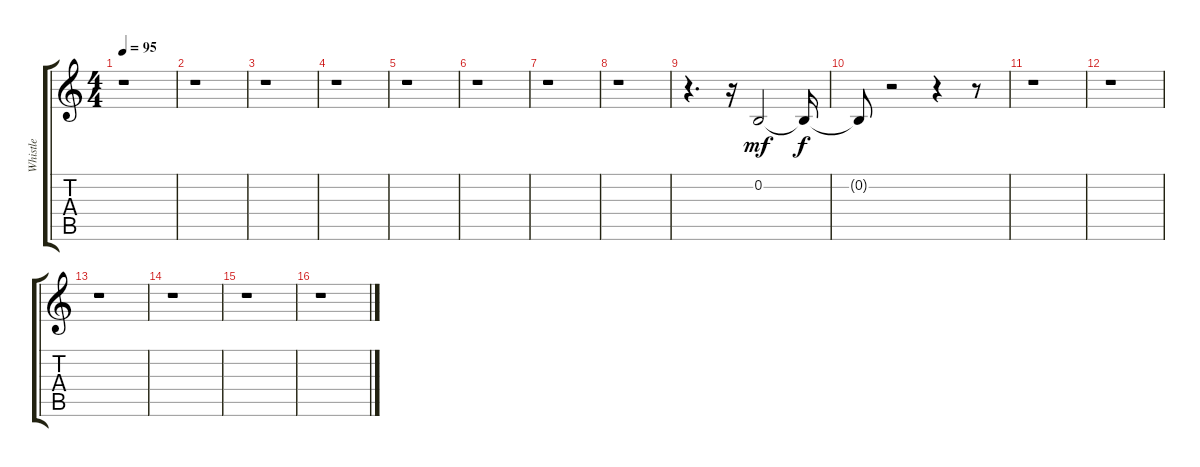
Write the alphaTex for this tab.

\track ("Whistle" "Whistle") {instrument whistle}
\staff {score tabs}
\tuning (E4 B3 G3 D3 A2 E2) {hide}
\ts (4 4)
\tempo 95
\clef g2
\ks c
r.1{dy mf} |
r.1 |
r.1 |
r.1 |
r.1 |
r.1 |
r.1 |
r.1 |
r.4{d} r.16 0.2.2 0.2{t}.16{dy f} |
0.2{t}.8 r.2 r.4 r.8 |
r.1 |
r.1 |
r.1 |
r.1 |
r.1 |
r.1
